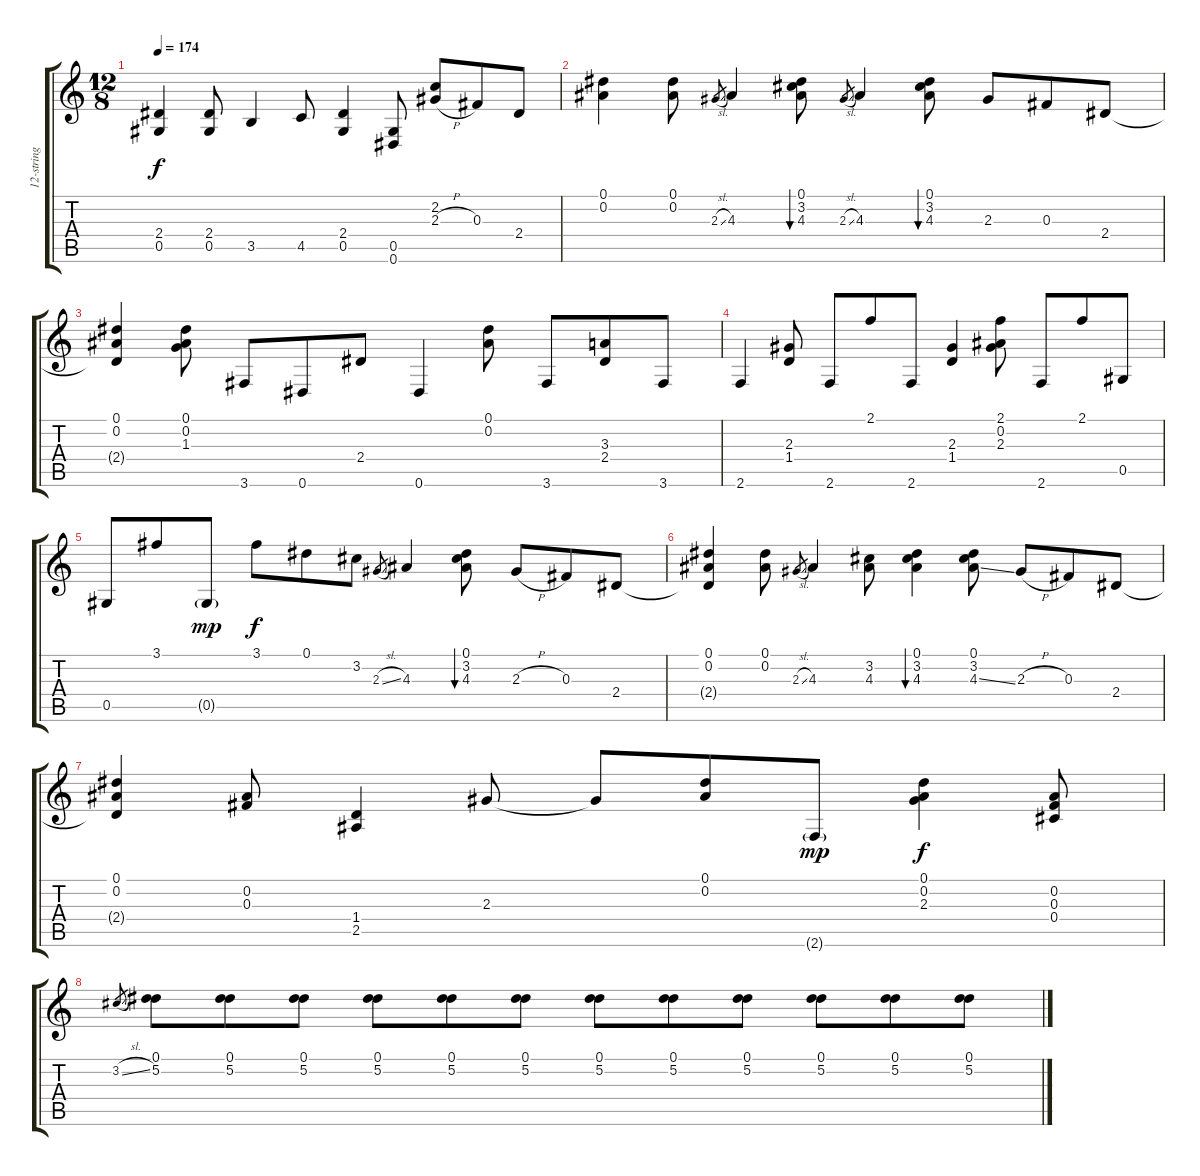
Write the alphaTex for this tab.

\track ("12-string Ac." "12-string ") {instrument acousticguitarsteel}
\staff {score tabs}
\tuning (Eb4 Bb3 Gb3 Db3 Ab2 Eb2) {hide}
\ts (12 8)
\tempo 174
\clef g2
\ks c
(2.4 0.5).4{dy f} (2.4 0.5).8 3.5.4 4.5.8 (2.4 0.5).4 (0.5 0.6).8 (2.2 2.3{h}).8 0.3.8 2.4.8 |
(0.1 0.2).4 (0.1 0.2).8 2.3{sl}.8{gr} 4.3.4 (0.1 3.2 4.3).8{bu 60} 2.3{sl}.8{gr} 4.3.4 (0.1 3.2 4.3).8{bu 60} 2.3.8 0.3.8 2.4.8 |
(0.1 0.2 2.4{t}).4 (0.1 0.2 1.3).8 3.6.8 0.6.8 2.4.8 0.6.4 (0.1 0.2).8 3.6.8 (3.3 2.4).8 3.6.8 |
2.6.4 (2.3 1.4).8 2.6.8 2.1.8 2.6.8 (2.3 1.4).4 (2.1 0.2 2.3).8 2.6.8 2.1.8 0.5.8 |
0.5.8 3.1.8 0.5{g}.8{dy mp} 3.1.8{dy f} 0.1.8 3.2.8 2.3{sl}.8{gr} 4.3.4 (0.1 3.2 4.3).8{bu 60} 2.3{h}.8 0.3.8 2.4.8 |
(0.1 0.2 2.4{t}).4 (0.1 0.2).8 2.3{sl}.8{gr} 4.3.4 (3.2 4.3).8 (0.1 3.2 4.3).4{bu 60} (0.1 3.2 4.3{ss}).8 2.3{h}.8 0.3.8 2.4.8 |
(0.1 0.2 2.4{t}).4 (0.2 0.3).8 (1.4 2.5).4 2.3.8 2.3{t}.8 (0.1 0.2).8 2.6{g}.8{dy mp} (0.1 0.2 2.3).4{dy f} (0.2 0.3 0.4).8 |
3.2{sl}.8{gr} (0.1 5.2).8 (0.1 5.2).8 (0.1 5.2).8 (0.1 5.2).8 (0.1 5.2).8 (0.1 5.2).8 (0.1 5.2).8 (0.1 5.2).8 (0.1 5.2).8 (0.1 5.2).8 (0.1 5.2).8 (0.1 5.2).8
